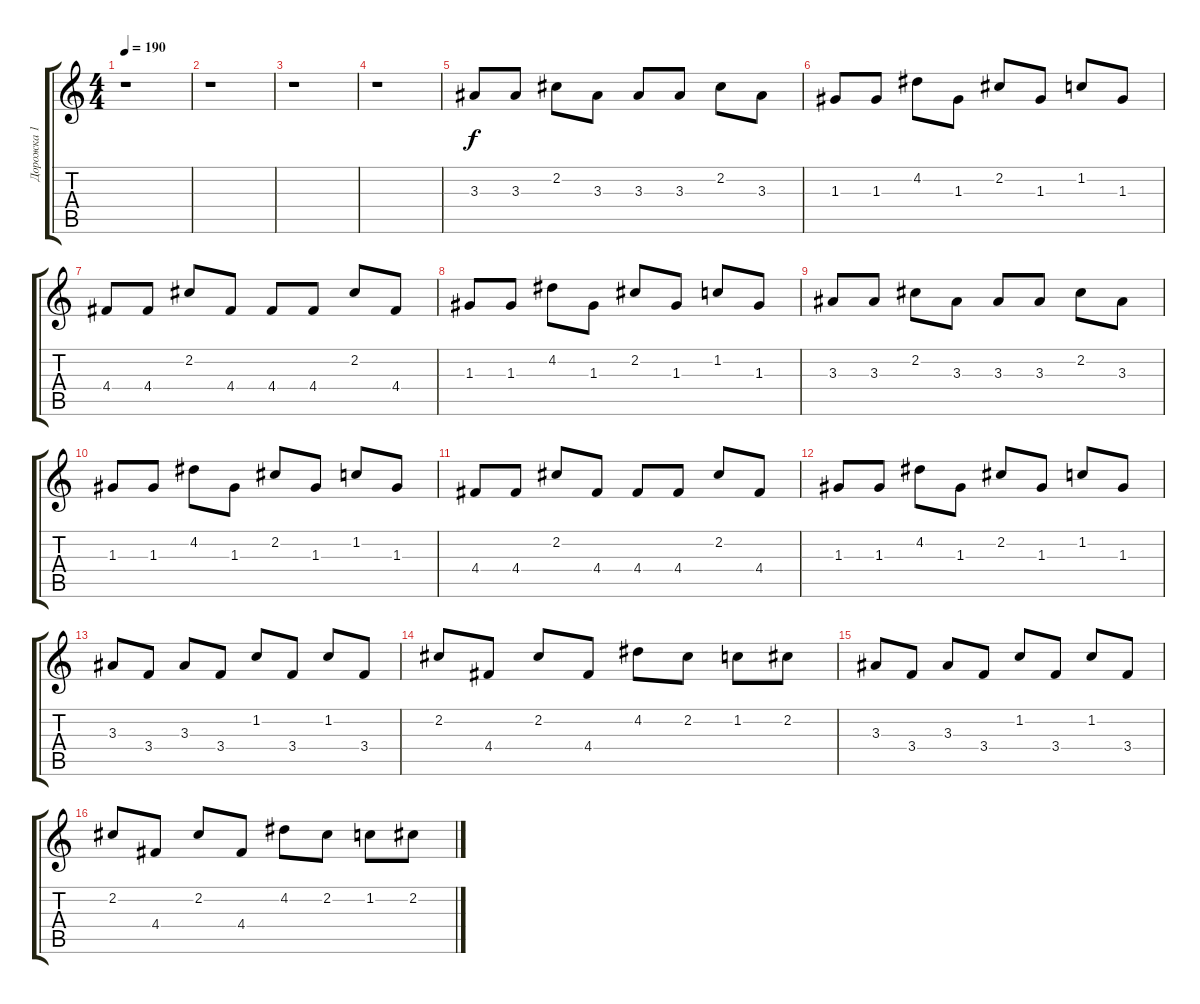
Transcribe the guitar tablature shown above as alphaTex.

\track ("Дорожка 1" "Дорожка 1") {instrument overdrivenguitar}
\staff {score tabs}
\tuning (E4 B3 G3 D3 A2 E2) {hide}
\ts (4 4)
\tempo 190
\clef g2
\ks c
r.1{dy f} |
r.1 |
r.1 |
r.1 |
3.3.8 3.3.8 2.2.8 3.3.8 3.3.8 3.3.8 2.2.8 3.3.8 |
1.3.8 1.3.8 4.2.8 1.3.8 2.2.8 1.3.8 1.2.8 1.3.8 |
4.4.8 4.4.8 2.2.8 4.4.8 4.4.8 4.4.8 2.2.8 4.4.8 |
1.3.8 1.3.8 4.2.8 1.3.8 2.2.8 1.3.8 1.2.8 1.3.8 |
3.3.8 3.3.8 2.2.8 3.3.8 3.3.8 3.3.8 2.2.8 3.3.8 |
1.3.8 1.3.8 4.2.8 1.3.8 2.2.8 1.3.8 1.2.8 1.3.8 |
4.4.8 4.4.8 2.2.8 4.4.8 4.4.8 4.4.8 2.2.8 4.4.8 |
1.3.8 1.3.8 4.2.8 1.3.8 2.2.8 1.3.8 1.2.8 1.3.8 |
3.3.8 3.4.8 3.3.8 3.4.8 1.2.8 3.4.8 1.2.8 3.4.8 |
2.2.8 4.4.8 2.2.8 4.4.8 4.2.8 2.2.8 1.2.8 2.2.8 |
3.3.8 3.4.8 3.3.8 3.4.8 1.2.8 3.4.8 1.2.8 3.4.8 |
2.2.8 4.4.8 2.2.8 4.4.8 4.2.8 2.2.8 1.2.8 2.2.8
